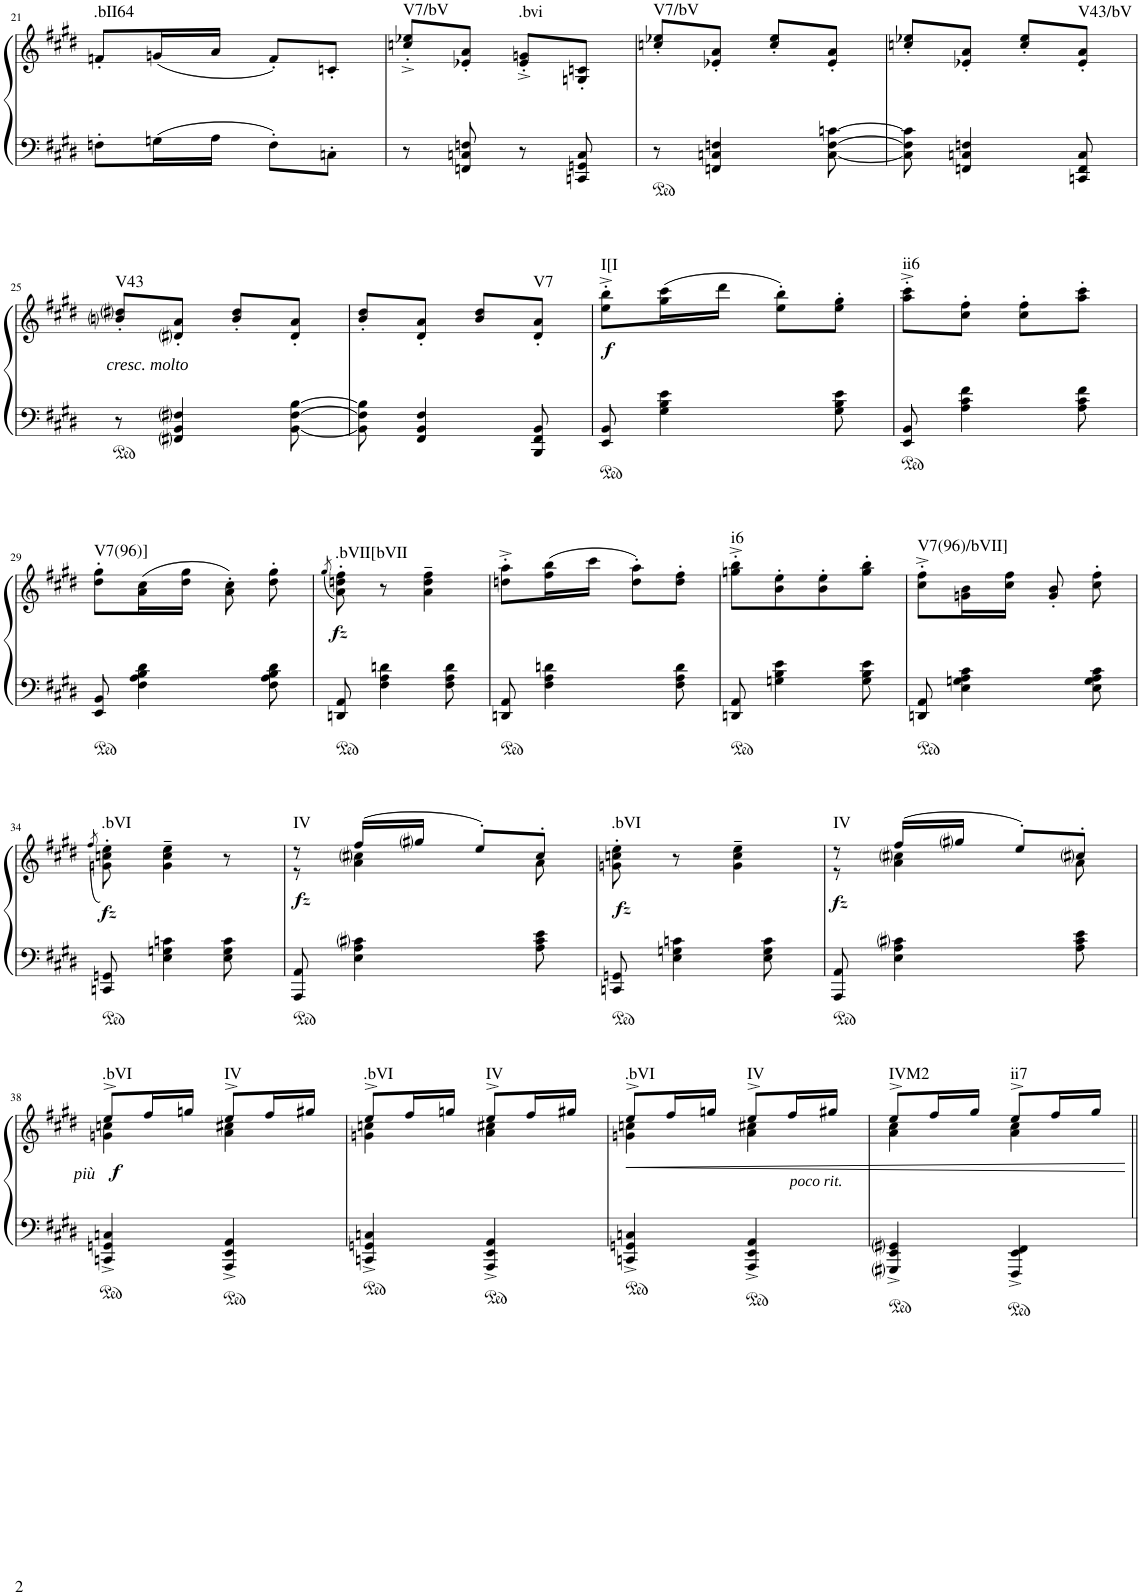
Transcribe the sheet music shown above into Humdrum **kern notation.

**kern	**kern	**dynam	**harte
*part1	*part1	*part1	*part1
*staff2	*staff1	*staff1/2	*
*I"Midi_1	*	*	*
!!LO:PB:g=z
*clefF4	*clefG2	*	*
*k[f#c#g#d#]	*k[f#c#g#d#]	*	*
*E:	*E:	*	*
*M2/4	*M2/4	*	*
=21	=21	=21	=21
*^	*	*	*
!	!	!	!	!LO:H:kt=.bII64
8Fn'\L	2ryy	8fn'/L	.	N
16Gn\L	.	(16gn/L	.	.
16A\JJ	.	16a/JJ	.	.
8F'\L	.	8f'/L)	.	.
8Cn'\J	.	8cn'/J	.	.
=22	=22	=22	=22	=22
!	!	!	!	!LO:H:kt=V7/bV
8r	2ryy	8ccn/'^ 8ee-X/'^L	.	N
8FFn/ 8Cn/ 8Fn/	.	8e-X/' 8a/'J	.	.
!	!	!	!	!LO:H:kt=.bvi
8r	.	8e-/'^ 8gn/'^L	.	N
8CCn/ 8GGn/ 8C/	.	8Gn/' 8cn/'J	.	.
*v	*v	*	*	*
=23	=23	=23	=23
!	!	!	!LO:H:kt=V7/bV
8r	8ccn/' 8ee-X/'L	.	N
4FFn/ 4Cn/ 4Fn/	8e-X/' 8a/'J	.	.
.	8cc/' 8ee-/'L	.	.
[8C\ [8F\ [8cn\	8e-/' 8a/'J	.	.
=24	=24	=24	=24
8C\] 8F\] 8c\]	8ccn/' 8ee-X/'L	.	.
4FFn/ 4Cn/ 4Fn/	8e-X/' 8a/'J	.	.
.	8cc/' 8ee-/'L	.	.
!	!	!	!LO:H:kt=V43/bV
8CCn/ 8FF/ 8C/	8e-/' 8a/'J	.	N
!!LO:LB:g=z
=25	=25	=25	=25
!LO:TX:a:i:t=cresc. molto	!	!	!LO:H:kt=V43
8r	8bni/' 8dd#i/'L	.	N
4FF#i/ 4BB/ 4F#i/	8d#i/' 8a/'J	.	.
.	8b/' 8dd#/'L	.	.
[8BB\ [8F#\ [8B\	8d#/' 8a/'J	.	.
=26	=26	=26	=26
8BB\] 8F#\] 8B\]	8b/' 8dd#/'L	.	.
4FF#/ 4BB/ 4F#/	8d#/' 8a/'J	.	.
.	8b/ 8dd#/L	.	.
!	!	!	!LO:H:kt=V7
8BBB/ 8FF#/ 8BB/	8d#/' 8a/'J	.	N
=27	=27	=27	=27
!	!	!LO:DY:b	!LO:H:kt=I[I
8EE/ 8BB/	8ee\'^ 8bb\'^L	f	N
4G#\ 4B\ 4e\	(16gg#\ 16ccc#\L	.	.
.	16ddd#\JJ	.	.
.	8ee\' 8bb\'L)	.	.
8G#\ 8B\ 8e\	8ee\' 8gg#\'J	.	.
=28	=28	=28	=28
!	!	!	!LO:H:kt=ii6
8EE/ 8BB/	8aa\'^ 8ccc#\'^L	.	N
4A\ 4c#\ 4f#\	8cc#\' 8ff#\'J	.	.
.	8cc#\' 8ff#\'L	.	.
8A\ 8c#\ 8f#\	8aa\' 8ccc#\'J	.	.
!!LO:LB:g=z
=29	=29	=29	=29
!	!	!	!LO:H:kt=V7(96)]
8EE/ 8BB/	8dd#\' 8gg#\'L	.	N
4F#\ 4A\ 4B\ 4d#\	(16a\ 16cc#\L	.	.
.	16dd#\ 16gg#\JJ	.	.
.	8a\' 8cc#\')	.	.
8F#\ 8A\ 8B\ 8d#\	8dd#\' 8gg#\'	.	.
=30	=30	=30	=30
.	(8qgg#/	.	.
!	!	!LO:DY:b	!LO:H:kt=.bVII[bVII
8DDn/ 8AA/	8a\' 8ddn\' 8ff#\')	fz	N
4F#\ 4A\ 4dn\	8r	.	.
.	4a\~ 4dd\~ 4ff#\~	.	.
8F#\ 8A\ 8d\	.	.	.
=31	=31	=31	=31
8DDn/ 8AA/	8ddn\'^ 8aa\'^L	.	.
4F#\ 4A\ 4dn\	(16ff#\ 16bb\L	.	.
.	16ccc#\JJ	.	.
.	8dd\' 8aa\'L)	.	.
8F#\ 8A\ 8d\	8dd\' 8ff#\'J	.	.
=32	=32	=32	=32
!	!	!	!LO:H:kt=i6
8DDn/ 8AA/	8ggn\'^ 8bb\'^L	.	N
4Gn\ 4B\ 4e\	8b\' 8ee\'	.	.
.	8b\' 8ee\'	.	.
8G\ 8B\ 8e\	8gg\' 8bb\'J	.	.
=33	=33	=33	=33
*	*^	*	*
!	!	!	!	!LO:H:kt=V7(96)/bVII]
8DDn/ 8AA/	8cc#\'^ 8ff#\'^L	2ryy	.	N
4E\ 4Gn\ 4A\ 4c#\	16gn\ 16b\L	.	.	.
.	16cc#\ 16ff#\JJ	.	.	.
.	8g/' 8b/'	.	.	.
8E\ 8G\ 8A\ 8c#\	8cc#\' 8ff#\'	.	.	.
!!LO:LB:g=z	!!
=34	=34	=34	=34	=34
.	(8qff#/	.	.	.
!	!	!	!LO:DY:b	!LO:H:kt=.bVI
8CCn/ 8GGn/	8gn\' 8ccn\' 8ee\')	2ryy	fz	N
4E\ 4Gn\ 4cn\	4g\~ 4cc\~ 4ee\~	.	.	.
8E\ 8G\ 8c\	8r	.	.	.
=35	=35	=35	=35	=35
!	!	!	!LO:DY:b	!LO:H:kt=IV
8AAA/ 8AA/	8r	8r	fz	N
4E\ 4A\ 4c#i\	(16ff#/LL	4a\ 4cc#i\	.	.
.	16gg#i/JJ	.	.	.
.	8ee'/L)	.	.	.
8A\ 8c#\ 8e\	8cc#'/J	8a\	.	.
=36	=36	=36	=36	=36
!	!	!	!LO:DY:b	!LO:H:kt=.bVI
8CCn/ 8GGn/	8gn\' 8ccn\' 8ee\'	2ryy	fz	N
4E\ 4Gn\ 4cn\	8r	.	.	.
.	4g\~ 4cc\~ 4ee\~	.	.	.
8E\ 8G\ 8c\	.	.	.	.
=37	=37	=37	=37	=37
!	!	!	!LO:DY:b	!LO:H:kt=IV
8AAA/ 8AA/	8r	8r	fz	N
4E\ 4A\ 4c#i\	(16ff#/LL	4a\ 4cc#i\	.	.
.	16gg#i/JJ	.	.	.
.	8ee'/L)	.	.	.
8A\ 8c#\ 8e\	8cc#i'/J	8a\	.	.
!!LO:LB:g=z	!!
=38	=38	=38	=38	=38
!	!LO:TX:b:i:t=più	!	!	!
!	!	!	!LO:DY:b	!LO:H:kt=.bVI
4CCn/^ 4GGn/^ 4Cn/^	8ee^/L	4gn\ 4ccn\	f	N
.	16ff#/L	.	.	.
.	16ggn/JJ	.	.	.
!	!	!	!	!LO:H:kt=IV
4AAA/^ 4EE/^ 4AA/^	8ee^/L	4a\ 4cc#X\	.	N
.	16ff#/L	.	.	.
.	16gg#X/JJ	.	.	.
=39	=39	=39	=39	=39
!	!	!	!	!LO:H:kt=.bVI
4CCn/^ 4GGn/^ 4Cn/^	8ee^/L	4gn\ 4ccn\	.	N
.	16ff#/L	.	.	.
.	16ggn/JJ	.	.	.
!	!	!	!	!LO:H:kt=IV
4AAA/^ 4EE/^ 4AA/^	8ee^/L	4a\ 4cc#X\	.	N
.	16ff#/L	.	.	.
.	16gg#X/JJ	.	.	.
=40	=40	=40	=40	=40
!	!	!	!LO:HP:b	!LO:H:kt=.bVI
4CCn/^ 4GGn/^ 4Cn/^	8ee^/L	4gn\ 4ccn\	<	N
.	16ff#/L	.	.	.
.	16ggn/JJ	.	.	.
!	!	!	!	!LO:H:kt=IV
4AAA/^ 4EE/^ 4AA/^	8ee^/L	4a\ 4cc#X\	.	N
!	!LO:TX:b:i:t=poco rit.	!	!	!
.	16ff#/L	.	.	.
.	16gg#X/JJ	.	.	.
=41	=41	=41	=41	=41
!	!	!	!	!LO:H:kt=IVM2
4GGG#i/^ 4EE/^ 4GG#i/^	8ee^/L	4a\ 4cc#\	.	N
.	16ff#/L	.	.	.
.	16gg#/JJ	.	.	.
!	!	!	!	!LO:H:kt=ii7
4FFF#/^ 4EE/^ 4FF#/^	8ee^/L	4a\ 4cc#\	.	N
.	16ff#/L	.	.	.
.	16gg#/JJ	.	.	.
*	*v	*v	*	*
.	.	[	.
=||	=||	=||	=||
*-	*-	*-	*-
